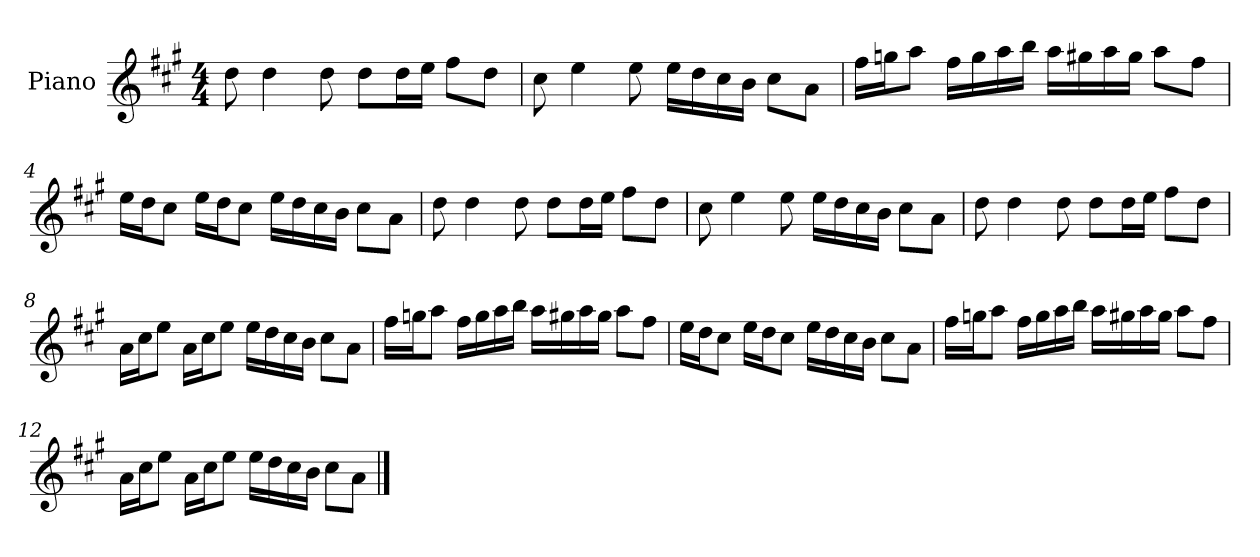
**kern
*part1
*staff1
*I"Piano
*I'P-no
*clefG2
*k[f#c#g#]
*M4/4
*MM90
=1
8dd\
4dd\
8dd\
8dd\L
16dd\L
16ee\JJ
8ff#\L
8dd\J
=2
8cc#\
4ee\
8ee\
16ee\LL
16dd\
16cc#\
16b\JJ
8cc#\L
8a\J
=3
16ff#\LL
16ggn\J
8aa\J
16ff#\LL
16gg\
16aa\
16bb\JJ
16aa\LL
16gg#X\
16aa\
16gg#\JJ
8aa\L
8ff#\J
!!LO:LB:g=z
=4
16ee\LL
16dd\J
8cc#\J
16ee\LL
16dd\J
8cc#\J
16ee\LL
16dd\
16cc#\
16b\JJ
8cc#\L
8a\J
=5
8dd\
4dd\
8dd\
8dd\L
16dd\L
16ee\JJ
8ff#\L
8dd\J
=6
8cc#\
4ee\
8ee\
16ee\LL
16dd\
16cc#\
16b\JJ
8cc#\L
8a\J
=7
8dd\
4dd\
8dd\
8dd\L
16dd\L
16ee\JJ
8ff#\L
8dd\J
!!LO:LB:g=z
=8
16a\LL
16cc#\J
8ee\J
16a\LL
16cc#\J
8ee\J
16ee\LL
16dd\
16cc#\
16b\JJ
8cc#\L
8a\J
=9
16ff#\LL
16ggn\J
8aa\J
16ff#\LL
16gg\
16aa\
16bb\JJ
16aa\LL
16gg#X\
16aa\
16gg#\JJ
8aa\L
8ff#\J
=10
16ee\LL
16dd\J
8cc#\J
16ee\LL
16dd\J
8cc#\J
16ee\LL
16dd\
16cc#\
16b\JJ
8cc#\L
8a\J
!!LO:LB:g=z
=11
16ff#\LL
16ggn\J
8aa\J
16ff#\LL
16gg\
16aa\
16bb\JJ
16aa\LL
16gg#X\
16aa\
16gg#\JJ
8aa\L
8ff#\J
=12
16a\LL
16cc#\J
8ee\J
16a\LL
16cc#\J
8ee\J
16ee\LL
16dd\
16cc#\
16b\JJ
8cc#\L
8a\J
==
*-
